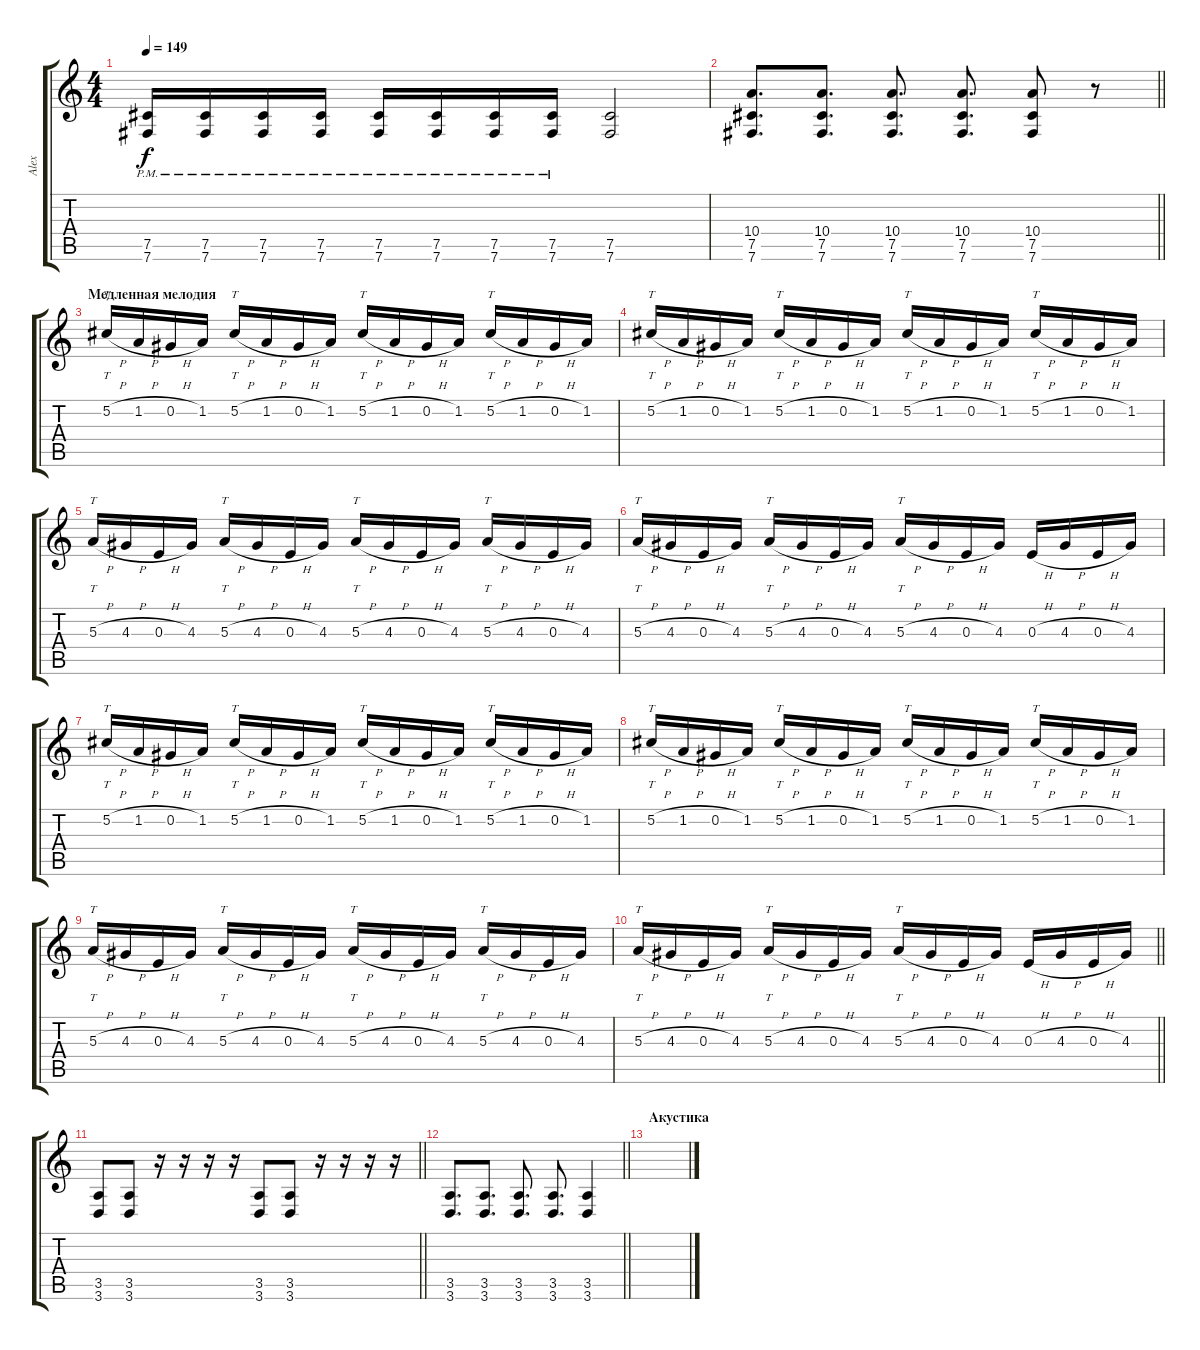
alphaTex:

\track ("Alex" "Alex") {instrument distortionguitar}
\staff {score tabs}
\tuning (Db4 Ab3 E3 B2 Gb2 B1) {hide}
\ts (4 4)
\tempo 149
\clef g2
\ks c
(7.5{pm} 7.6{pm}).16{dy f} (7.5{pm} 7.6{pm}).16 (7.5{pm} 7.6{pm}).16 (7.5{pm} 7.6{pm}).16 (7.5{pm} 7.6{pm}).16 (7.5{pm} 7.6{pm}).16 (7.5{pm} 7.6{pm}).16 (7.5{pm} 7.6{pm}).16 (7.5 7.6).2 |
\barLineRight lightlight
(10.4 7.5 7.6).8{d} (10.4 7.5 7.6).8{d} (10.4 7.5 7.6).8{d} (10.4 7.5 7.6).8{d} (10.4 7.5 7.6).8 r.8 |
\section ("" "Медленная мелодия")
5.2{h}.16{tt} 1.2{h}.16 0.2{h}.16 1.2.16 5.2{h}.16{tt} 1.2{h}.16 0.2{h}.16 1.2.16 5.2{h}.16{tt} 1.2{h}.16 0.2{h}.16 1.2.16 5.2{h}.16{tt} 1.2{h}.16 0.2{h}.16 1.2.16 |
5.2{h}.16{tt} 1.2{h}.16 0.2{h}.16 1.2.16 5.2{h}.16{tt} 1.2{h}.16 0.2{h}.16 1.2.16 5.2{h}.16{tt} 1.2{h}.16 0.2{h}.16 1.2.16 5.2{h}.16{tt} 1.2{h}.16 0.2{h}.16 1.2.16 |
5.3{h}.16{tt} 4.3{h}.16 0.3{h}.16 4.3.16 5.3{h}.16{tt} 4.3{h}.16 0.3{h}.16 4.3.16 5.3{h}.16{tt} 4.3{h}.16 0.3{h}.16 4.3.16 5.3{h}.16{tt} 4.3{h}.16 0.3{h}.16 4.3.16 |
5.3{h}.16{tt} 4.3{h}.16 0.3{h}.16 4.3.16 5.3{h}.16{tt} 4.3{h}.16 0.3{h}.16 4.3.16 5.3{h}.16{tt} 4.3{h}.16 0.3{h}.16 4.3.16 0.3{h}.16 4.3{h}.16 0.3{h}.16 4.3.16 |
5.2{h}.16{tt} 1.2{h}.16 0.2{h}.16 1.2.16 5.2{h}.16{tt} 1.2{h}.16 0.2{h}.16 1.2.16 5.2{h}.16{tt} 1.2{h}.16 0.2{h}.16 1.2.16 5.2{h}.16{tt} 1.2{h}.16 0.2{h}.16 1.2.16 |
5.2{h}.16{tt} 1.2{h}.16 0.2{h}.16 1.2.16 5.2{h}.16{tt} 1.2{h}.16 0.2{h}.16 1.2.16 5.2{h}.16{tt} 1.2{h}.16 0.2{h}.16 1.2.16 5.2{h}.16{tt} 1.2{h}.16 0.2{h}.16 1.2.16 |
5.3{h}.16{tt} 4.3{h}.16 0.3{h}.16 4.3.16 5.3{h}.16{tt} 4.3{h}.16 0.3{h}.16 4.3.16 5.3{h}.16{tt} 4.3{h}.16 0.3{h}.16 4.3.16 5.3{h}.16{tt} 4.3{h}.16 0.3{h}.16 4.3.16 |
\barLineRight lightlight
5.3{h}.16{tt} 4.3{h}.16 0.3{h}.16 4.3.16 5.3{h}.16{tt} 4.3{h}.16 0.3{h}.16 4.3.16 5.3{h}.16{tt} 4.3{h}.16 0.3{h}.16 4.3.16 0.3{h}.16 4.3{h}.16 0.3{h}.16 4.3.16 |
\barLineRight lightlight
(3.5 3.6).8 (3.5 3.6).8 r.16 r.16 r.16 r.16 (3.5 3.6).8 (3.5 3.6).8 r.16 r.16 r.16 r.16 |
\barLineRight lightlight
(3.5 3.6).8{d} (3.5 3.6).8{d} (3.5 3.6).8{d} (3.5 3.6).8{d} (3.5 3.6).4 |
\section ("" "Акустика")
